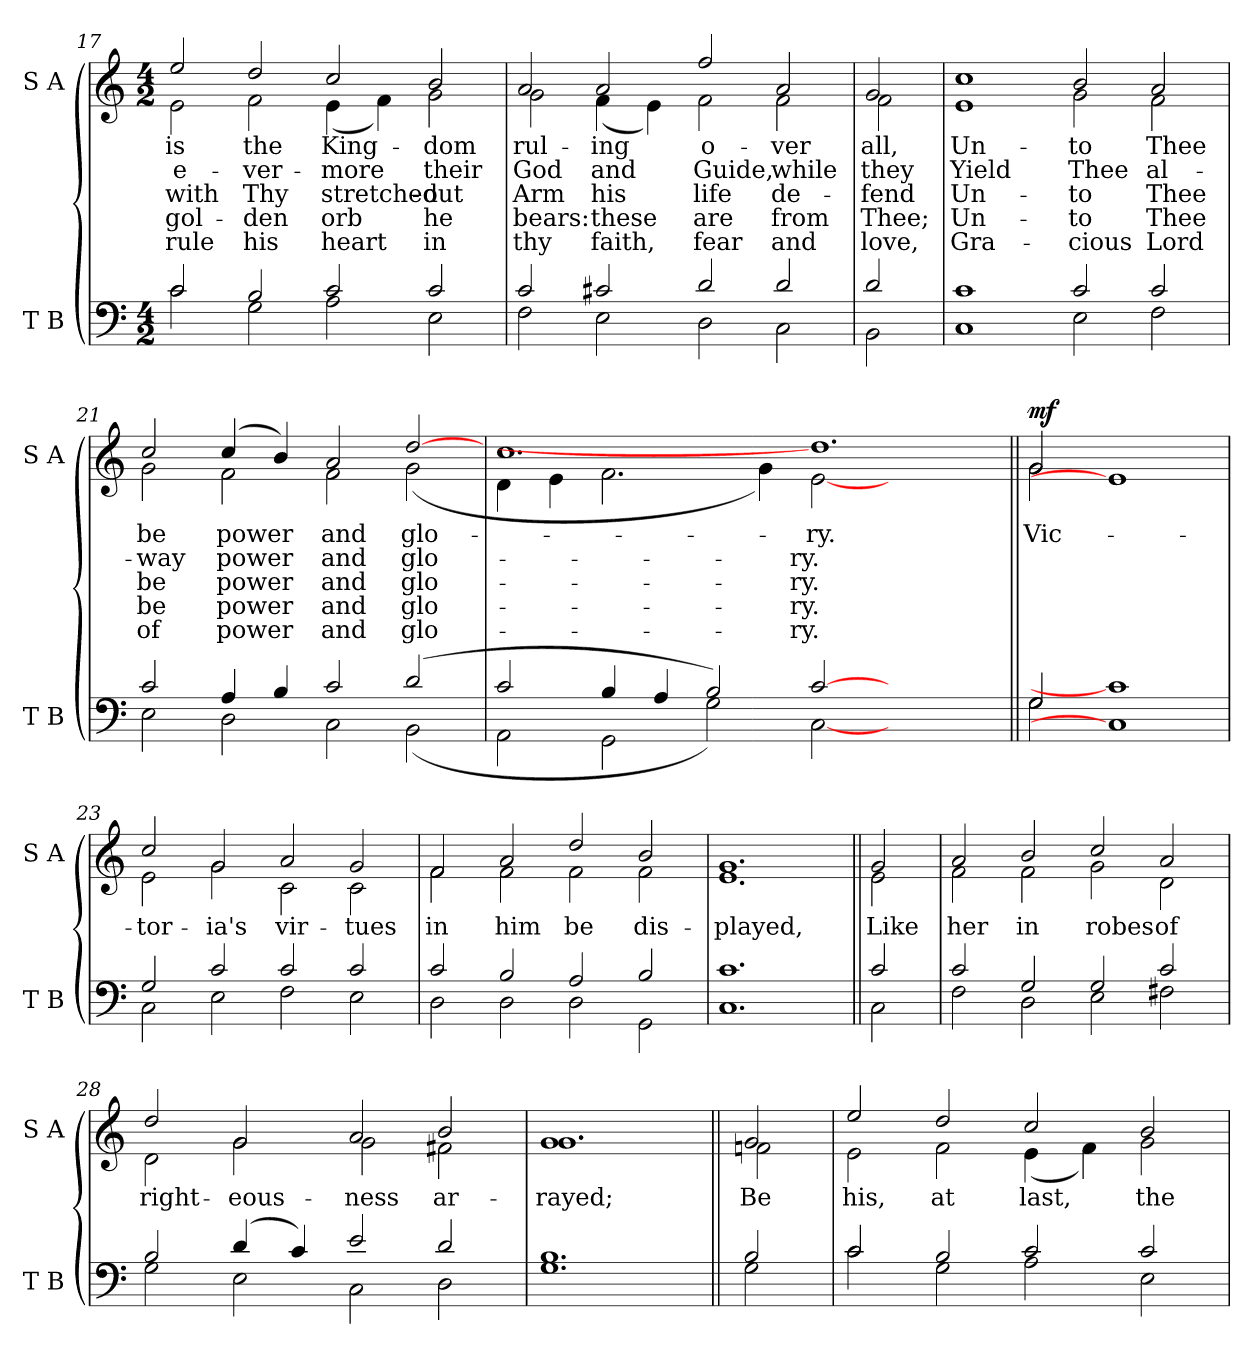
**kern	**kern	**text	**text	**text	**text	**text	**dynam
*part2	*part1	*part1	*part1	*part1	*part1	*part1	*part1
*staff2	*staff1	*staff1	*staff1	*staff1	*staff1	*staff1	*staff1
*I"T B	*I"S A	*	*	*	*	*	*
*I'T B	*I'S A	*	*	*	*	*	*
*clefF4	*clefG2	*	*	*	*	*	*
*k[]	*k[]	*	*	*	*	*	*
*C:	*C:	*	*	*	*	*	*
*M4/2	*M4/2	*	*	*	*	*	*
=17	=17	=17	=17	=17	=17	=17	=17
*^	*^	*	*	*	*	*	*
!	!	!	!	!LO:LY:b	!LO:LY:b	!LO:LY:b	!LO:LY:b	!LO:LY:b	!
2c/	2c\	2ee/	2e\	is	e-	-with	gol-	-rule	.
!	!	!	!	!LO:LY:b	!LO:LY:b	!LO:LY:b	!LO:LY:b	!LO:LY:b	!
2B/	2G\	2dd/	2f\	the	ver-	-Thy	den	his	.
!	!	!	!	!LO:LY:b	!LO:LY:b	!LO:LY:b	!LO:LY:b	!LO:LY:b	!
2c/	2A\	2cc/	(<4e\	King-	more	stretched-	orb	heart	.
.	.	.	4f\)	.	.	.	.	.	.
!	!	!	!	!LO:LY:b	!LO:LY:b	!LO:LY:b	!LO:LY:b	!LO:LY:b	!
2c/	2E\	2b/	2g\	dom	their	out	he	in	.
=18	=18	=18	=18	=18	=18	=18	=18	=18	=18
!	!	!	!	!LO:LY:b	!LO:LY:b	!LO:LY:b	!LO:LY:b	!LO:LY:b	!
2c/	2F\	2a/	2g\	rul-	-God	Arm	bears:	thy	.
!	!	!	!	!LO:LY:b	!LO:LY:b	!LO:LY:b	!LO:LY:b	!LO:LY:b	!
2c#X/	2E\	2a/	(<4f\	ing	and	his	these	faith,	.
.	.	.	4e\)	.	.	.	.	.	.
!	!	!	!	!LO:LY:b	!LO:LY:b	!LO:LY:b	!LO:LY:b	!LO:LY:b	!
2d/	2D\	2ff/	2f\	o-	-Guide,	life	are	fear	.
!	!	!	!	!LO:LY:b	!LO:LY:b	!LO:LY:b	!LO:LY:b	!LO:LY:b	!
2d/	2C\	2a/	2f\	ver	while	de-	-from	and	.
=19	=19	=19	=19	=19	=19	=19	=19	=19	=19
!	!	!	!	!LO:LY:b	!LO:LY:b	!LO:LY:b	!LO:LY:b	!LO:LY:b	!
2d/	2BB\	2g/	2f\	all,	they	fend	Thee;	love,	.
!!LO:LB:g=z	!!
=20	=20	=20	=20	=20	=20	=20	=20	=20	=20
!	!	!	!	!LO:LY:b	!LO:LY:b	!LO:LY:b	!LO:LY:b	!LO:LY:b	!
1c/	1C\	1cc/	1e\	Un-	-Yield	Un-	-Un-	-Gra-	.
!	!	!	!	!LO:LY:b	!LO:LY:b	!LO:LY:b	!LO:LY:b	!LO:LY:b	!
2c/	2E\	2b/	2g\	-to	Thee	to	to	cious	.
!	!	!	!	!LO:LY:b	!LO:LY:b	!LO:LY:b	!LO:LY:b	!LO:LY:b	!
2c/	2F\	2a/	2f\	Thee	al-	-Thee	Thee	Lord	.
=21	=21	=21	=21	=21	=21	=21	=21	=21	=21
!	!	!	!	!LO:LY:b	!LO:LY:b	!LO:LY:b	!LO:LY:b	!LO:LY:b	!
2c/	2E\	2cc/	2g\	be	way	be	be	of	.
!	!	!	!	!LO:LY:b	!LO:LY:b	!LO:LY:b	!LO:LY:b	!LO:LY:b	!
4A/	2D\	(>4cc/	2f\	power	power	power	power	power	.
4B/	.	4b/)	.	.	.	.	.	.	.
!	!	!	!	!LO:LY:b	!LO:LY:b	!LO:LY:b	!LO:LY:b	!LO:LY:b	!
2c/	2C\	2a/	2f\	and	and	and	and	and	.
!	!	!	!	!LO:LY:b	!LO:LY:b	!LO:LY:b	!LO:LY:b	!LO:LY:b	!
(>2d/	(<2BB\	[2dd/	(<2g\	glo-	glo-	glo-	glo-	glo-	.
=21	=21	=21	=21	=21	=21	=21	=21	=21	=21
2c/	2AA\	1.cc/	4d\	.	.	.	.	.	.
.	.	.	4e\	.	.	.	.	.	.
4B/	2GG\	.	2.f\	.	.	.	.	.	.
4A/	.	.	.	.	.	.	.	.	.
2B/)	2G\)	.	.	.	.	.	.	.	.
.	.	.	4g\)	.	.	.	.	.	.
!	!	!	!	!LO:LY:b	!LO:LY:b	!LO:LY:b	!LO:LY:b	!LO:LY:b	!
[2c/	[2C\	1.dd/]	[2e\	ry.	ry.	ry.	ry.	ry.	.
1ryy	1ryy	.	1ryy	.	.	.	.	.	.
!!LO:LB:g=z
=22||	=22||	=22||	=22||	=22||	=22||	=22||	=22||	=22||	=22||
*	*^	*	*	*	*	*	*	*	*
!	!	!	!	!	!LO:LY:b	!	!	!	!	!LO:DY:b
*	*	*	*	*^	*	*	*	*	*	*
2G/	2G\	2ryy	2g/	2g\	2ryy	Vic-	.	.	.	.	mf
1c/]	1C\]	1ryy	1ryy	1e\]	1ryy	.	.	.	.	.	.
=23	=23	=23	=23	=23	=23	=23	=23	=23	=23	=23	=23
!	!	!	!	!	!	!LO:LY:b	!	!	!	!	!
2G/	2C\	0ryy	2cc/	2e\	0ryy	-tor-	.	.	.	.	.
!	!	!	!	!	!	!LO:LY:b	!	!	!	!	!
2c/	2E\	.	2g/	2g\	.	-ia's	.	.	.	.	.
!	!	!	!	!	!	!LO:LY:b	!	!	!	!	!
2c/	2F\	.	2a/	2c\	.	vir-	.	.	.	.	.
!	!	!	!	!	!	!LO:LY:b	!	!	!	!	!
2c/	2E\	.	2g/	2c\	.	-tues	.	.	.	.	.
=24	=24	=24	=24	=24	=24	=24	=24	=24	=24	=24	=24
!	!	!	!	!	!	!LO:LY:b	!	!	!	!	!
2c/	2D\	0ryy	2f/	2f\	0ryy	in	.	.	.	.	.
!	!	!	!	!	!	!LO:LY:b	!	!	!	!	!
2B/	2D\	.	2a/	2f\	.	him	.	.	.	.	.
!	!	!	!	!	!	!LO:LY:b	!	!	!	!	!
2A/	2D\	.	2dd/	2f\	.	be	.	.	.	.	.
!	!	!	!	!	!	!LO:LY:b	!	!	!	!	!
2B/	2GG\	.	2b/	2f\	.	dis-	.	.	.	.	.
=25	=25	=25	=25	=25	=25	=25	=25	=25	=25	=25	=25
!	!	!	!	!	!	!LO:LY:b	!	!	!	!	!
1.c/	1.C\	1.ryy	1.g/	1.e\	1.ryy	-played,	.	.	.	.	.
=26||	=26||	=26||	=26||	=26||	=26||	=26||	=26||	=26||	=26||	=26||	=26||
!	!	!	!	!	!	!LO:LY:b	!	!	!	!	!
2c/	2C\	2ryy	2g/	2e\	2ryy	Like	.	.	.	.	.
=27	=27	=27	=27	=27	=27	=27	=27	=27	=27	=27	=27
!	!	!	!	!	!	!LO:LY:b	!	!	!	!	!
2c/	2F\	0ryy	2a/	2f\	0ryy	her	.	.	.	.	.
!	!	!	!	!	!	!LO:LY:b	!	!	!	!	!
2G/	2D\	.	2b/	2f\	.	in	.	.	.	.	.
!	!	!	!	!	!	!LO:LY:b	!	!	!	!	!
2G/	2E\	.	2cc/	2g\	.	robes	.	.	.	.	.
!	!	!	!	!	!	!LO:LY:b	!	!	!	!	!
2c/	2F#X\	.	2a/	2d\	.	of	.	.	.	.	.
!!LO:LB:g=z	!!	!!
=28	=28	=28	=28	=28	=28	=28	=28	=28	=28	=28	=28
!	!	!	!	!	!	!LO:LY:b	!	!	!	!	!
2B/	2G\	0ryy	2dd/	2d\	0ryy	right-	.	.	.	.	.
!	!	!	!	!	!	!LO:LY:b	!	!	!	!	!
(>4d/	2E\	.	2g/	2g\	.	-eous-	.	.	.	.	.
4c/)	.	.	.	.	.	.	.	.	.	.	.
!	!	!	!	!	!	!LO:LY:b	!	!	!	!	!
2e/	2C\	.	2a/	2g\	.	-ness	.	.	.	.	.
!	!	!	!	!	!	!LO:LY:b	!	!	!	!	!
2d/	2D\	.	2b/	2f#X\	.	ar-	.	.	.	.	.
=29	=29	=29	=29	=29	=29	=29	=29	=29	=29	=29	=29
!	!	!	!	!	!	!LO:LY:b	!	!	!	!	!
1.B/	1.G\	1.ryy	1.g/	1.g\	1.ryy	-rayed;	.	.	.	.	.
=30||	=30||	=30||	=30||	=30||	=30||	=30||	=30||	=30||	=30||	=30||	=30||
!	!	!	!	!	!	!LO:LY:b	!	!	!	!	!
2B/	2G\	2ryy	2g/	2fn\	2ryy	Be	.	.	.	.	.
=31	=31	=31	=31	=31	=31	=31	=31	=31	=31	=31	=31
!	!	!	!	!	!	!LO:LY:b	!	!	!	!	!
2c/	2c\	0ryy	2ee/	2e\	0ryy	his,	.	.	.	.	.
!	!	!	!	!	!	!LO:LY:b	!	!	!	!	!
2B/	2G\	.	2dd/	2f\	.	at	.	.	.	.	.
!	!	!	!	!	!	!LO:LY:b	!	!	!	!	!
2c/	2A\	.	2cc/	(<4e\	.	last,	.	.	.	.	.
.	.	.	.	4f\)	.	.	.	.	.	.	.
!	!	!	!	!	!	!LO:LY:b	!	!	!	!	!
2c/	2E\	.	2b/	2g\	.	the	.	.	.	.	.
*v	*v	*v	*	*	*	*	*	*	*	*	*
*	*v	*v	*v	*	*	*	*	*	*
=	=	=	=	=	=	=	=
*-	*-	*-	*-	*-	*-	*-	*-
